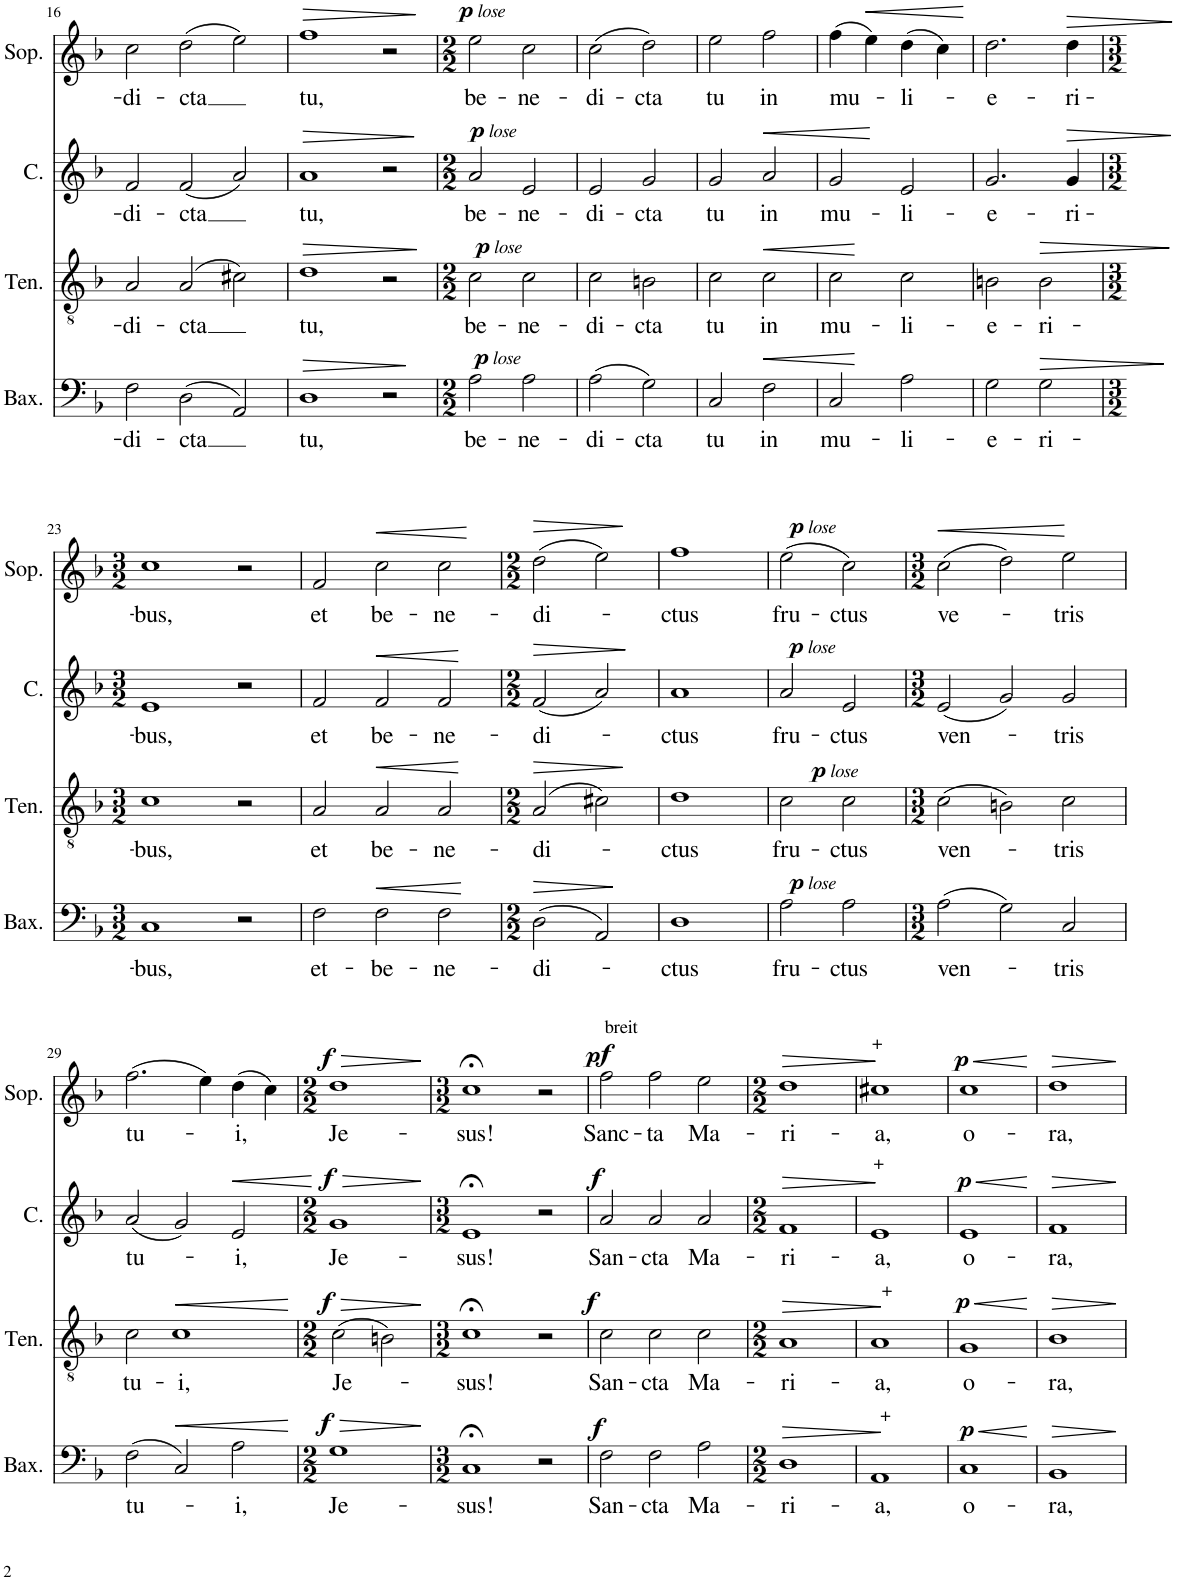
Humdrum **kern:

**kern	**text	**dynam	**kern	**text	**dynam	**kern	**text	**dynam	**kern	**text	**dynam
*part4	*part4	*part4	*part3	*part3	*part3	*part2	*part2	*part2	*part1	*part1	*part1
*staff4	*staff4	*staff4	*staff3	*staff3	*staff3	*staff2	*staff2	*staff2	*staff1	*staff1	*staff1
*I"Baixo	*	*	*I"Tenor	*	*	*I"Contralto	*	*	*I"Soprano	*	*
*I'Bax.	*	*	*I'Ten.	*	*	*I'C.	*	*	*I'Sop.	*	*
!!LO:PB:g=z
*clefF4	*	*	*clefGv2	*	*	*clefG2	*	*	*clefG2	*	*
*k[b-]	*	*	*k[b-]	*	*	*k[b-]	*	*	*k[b-]	*	*
*M3/2	*	*	*M3/2	*	*	*M3/2	*	*	*M3/2	*	*
=16	=16	=16	=16	=16	=16	=16	=16	=16	=16	=16	=16
!	!LO:LY:b	!	!	!LO:LY:b	!	!	!LO:LY:b	!	!	!LO:LY:b	!
2F\	-di-	.	2A/	-di-	.	2f/	-di-	.	2cc\	-di-	.
!	!LO:LY:b	!	!	!LO:LY:b	!	!	!LO:LY:b	!	!	!LO:LY:b	!
(2D\	-cta	.	(2A/	-cta	.	(2f/	-cta	.	(2dd\	-cta	.
2AA/)	.	.	2c#X\)	.	.	2a/)	.	.	2ee\)	.	.
=17	=17	=17	=17	=17	=17	=17	=17	=17	=17	=17	=17
!	!LO:LY:b	!LO:HP:b	!	!LO:LY:b	!LO:HP:b	!	!LO:LY:b	!LO:HP:b	!	!LO:LY:b	!LO:HP:b
1D	tu,	>	1d	tu,	>	1a	tu,	>	1ff	tu,	>
2r	.	]	2r	.	]	2r	.	]	2r	.	]
=18	=18	=18	=18	=18	=18	=18	=18	=18	=18	=18	=18
*M2/2	*	*	*M2/2	*	*	*M2/2	*	*	*M2/2	*	*
!	!LO:LY:b	!LO:DY:a	!	!LO:LY:b	!	!	!LO:LY:b	!	!	!LO:LY:b	!
!	!	!LO:DY:n=1:a	!	!	!LO:DY:a	!	!	!	!	!	!
!	!	!	!	!	!LO:DY:n=1:a	!	!	!LO:DY:a	!	!	!
!	!	!	!	!	!	!	!	!LO:DY:n=1:a	!	!	!LO:DY:a
!	!	!	!	!	!	!	!	!	!	!	!LO:DY:n=1:a
2A\	be-	p other-dynamics	2c\	be-	p other-dynamics	2a/	be-	p other-dynamics	2ee\	be-	p other-dynamics
!	!LO:LY:b	!	!	!LO:LY:b	!	!	!LO:LY:b	!	!	!LO:LY:b	!
2A\	-ne-	.	2c\	-ne-	.	2e/	-ne-	.	2cc\	-ne-	.
=19	=19	=19	=19	=19	=19	=19	=19	=19	=19	=19	=19
!	!LO:LY:b	!	!	!LO:LY:b	!	!	!LO:LY:b	!	!	!LO:LY:b	!
(2A\	-di-	.	2c\	-di-	.	2e/	-di-	.	(2cc\	-di-	.
!	!LO:LY:b	!	!	!LO:LY:b	!	!	!LO:LY:b	!	!	!LO:LY:b	!
2G\)	-cta	.	2Bn\	-cta	.	2g/	-cta	.	2dd\)	-cta	.
=20	=20	=20	=20	=20	=20	=20	=20	=20	=20	=20	=20
!	!LO:LY:b	!	!	!LO:LY:b	!	!	!LO:LY:b	!	!	!LO:LY:b	!
2C/	tu	.	2c\	tu	.	2g/	tu	.	2ee\	tu	.
!	!LO:LY:b	!LO:HP:b	!	!LO:LY:b	!LO:HP:b	!	!LO:LY:b	!LO:HP:b	!	!LO:LY:b	!
2F\	in	<	2c\	in	<	2a/	in	<	2ff\	in	.
.	.	[	.	.	[	.	.	[	.	.	.
=21	=21	=21	=21	=21	=21	=21	=21	=21	=21	=21	=21
!	!LO:LY:b	!	!	!LO:LY:b	!	!	!LO:LY:b	!	!	!LO:LY:b	!
2C/	mu-	.	2c\	mu-	.	2g/	mu-	.	(4ff\	mu-	.
!	!	!	!	!	!	!	!	!	!	!	!LO:HP:b
.	.	.	.	.	.	.	.	.	4ee\)	.	<
!	!LO:LY:b	!	!	!LO:LY:b	!	!	!LO:LY:b	!	!	!LO:LY:b	!
2A\	-li-	.	2c\	-li-	.	2e/	-li-	.	(4dd\	-li-	.
.	.	.	.	.	.	.	.	.	4cc\)	.	.
.	.	.	.	.	.	.	.	.	.	.	[
=22	=22	=22	=22	=22	=22	=22	=22	=22	=22	=22	=22
!	!LO:LY:b	!	!	!LO:LY:b	!	!	!LO:LY:b	!	!	!LO:LY:b	!
2G\	-e-	.	2Bn\	-e-	.	2.g/	-e-	.	2.dd\	-e-	.
!	!LO:LY:b	!LO:HP:b	!	!LO:LY:b	!LO:HP:b	!	!	!	!	!	!
2G\	-ri-	>	2B\	-ri-	>	.	.	.	.	.	.
!	!	!	!	!	!	!	!LO:LY:b	!LO:HP:b	!	!LO:LY:b	!LO:HP:b
.	.	.	.	.	.	4g/	-ri-	>	4dd\	-ri-	>
.	.	]	.	.	]	.	.	]	.	.	]
!!LO:LB:g=z
=23	=23	=23	=23	=23	=23	=23	=23	=23	=23	=23	=23
*M3/2	*	*	*M3/2	*	*	*M3/2	*	*	*M3/2	*	*
!	!LO:LY:b	!	!	!LO:LY:b	!	!	!LO:LY:b	!	!	!LO:LY:b	!
1C	-bus,	.	1c	-bus,	.	1e	-bus,	.	1cc	-bus,	.
2r	.	.	2r	.	.	2r	.	.	2r	.	.
=24	=24	=24	=24	=24	=24	=24	=24	=24	=24	=24	=24
!	!LO:LY:b	!	!	!LO:LY:b	!	!	!LO:LY:b	!	!	!LO:LY:b	!
2F\	et-	.	2A/	et	.	2f/	et	.	2f/	et	.
!	!LO:LY:b	!LO:HP:b	!	!LO:LY:b	!LO:HP:b	!	!LO:LY:b	!LO:HP:b	!	!LO:LY:b	!LO:HP:b
2F\	-be-	<	2A/	be-	<	2f/	be-	<	2cc\	be-	<
!	!LO:LY:b	!	!	!LO:LY:b	!	!	!LO:LY:b	!	!	!LO:LY:b	!
2F\	-ne-	[	2A/	-ne-	[	2f/	-ne-	[	2cc\	-ne-	[
=25	=25	=25	=25	=25	=25	=25	=25	=25	=25	=25	=25
*M2/2	*	*	*M2/2	*	*	*M2/2	*	*	*M2/2	*	*
!	!LO:LY:b	!LO:HP:b	!	!LO:LY:b	!LO:HP:b	!	!LO:LY:b	!LO:HP:b	!	!LO:LY:b	!LO:HP:b
(2D\	-di-	>	(2A/	-di-	>	(2f/	-di-	>	(2dd\	-di-	>
2AA/)	.	]	2c#X\)	.	]	2a/)	.	]	2ee\)	.	]
=26	=26	=26	=26	=26	=26	=26	=26	=26	=26	=26	=26
!	!LO:LY:b	!	!	!LO:LY:b	!	!	!LO:LY:b	!	!	!LO:LY:b	!
1D	-ctus	.	1d	-ctus	.	1a	-ctus	.	1ff	-ctus	.
=27	=27	=27	=27	=27	=27	=27	=27	=27	=27	=27	=27
!	!LO:LY:b	!LO:DY:a	!	!LO:LY:b	!	!	!LO:LY:b	!	!	!LO:LY:b	!
!	!	!LO:DY:n=1:a	!	!	!	!	!	!LO:DY:a	!	!	!
!	!	!	!	!	!	!	!	!LO:DY:n=1:a	!	!	!LO:DY:a
!	!	!	!	!	!	!	!	!	!	!	!LO:DY:n=1:a
2A\	fru-	p other-dynamics	2c\	fru-	.	2a/	fru-	p other-dynamics	(2ee\	fru-	p other-dynamics
!	!LO:LY:b	!	!	!LO:LY:b	!LO:DY:a	!	!LO:LY:b	!	!	!LO:LY:b	!
!	!	!	!	!	!LO:DY:n=1:a	!	!	!	!	!	!
2A\	-ctus	.	2c\	-ctus	p other-dynamics	2e/	-ctus	.	2cc\)	-ctus	.
=28	=28	=28	=28	=28	=28	=28	=28	=28	=28	=28	=28
*M3/2	*	*	*M3/2	*	*	*M3/2	*	*	*M3/2	*	*
!	!LO:LY:b	!	!	!LO:LY:b	!	!	!LO:LY:b	!	!	!LO:LY:b	!LO:HP:b
(2A\	ven-	.	(2c\	ven-	.	(2e/	ven-	.	(2cc\	ve-	<
2G\)	.	.	2Bn\)	.	.	2g/)	.	.	2dd\)	.	[
!	!LO:LY:b	!	!	!LO:LY:b	!	!	!LO:LY:b	!	!	!LO:LY:b	!
2C/	-tris	.	2c\	-tris	.	2g/	-tris	.	2ee\	-tris	.
!!LO:LB:g=z
=29	=29	=29	=29	=29	=29	=29	=29	=29	=29	=29	=29
!	!LO:LY:b	!	!	!LO:LY:b	!	!	!LO:LY:b	!	!	!LO:LY:b	!
(2F\	tu-	.	2c\	tu-	.	(2a/	tu-	.	(2.ff\	tu-	.
!	!	!LO:HP:b	!	!LO:LY:b	!LO:HP:b	!	!	!	!	!	!
2C/)	.	<	1c	-i,	<	2g/)	.	.	.	.	.
.	.	.	.	.	.	.	.	.	4ee\)	.	.
!	!LO:LY:b	!	!	!	!	!	!LO:LY:b	!LO:HP:b	!	!LO:LY:b	!
2A\	-i,	.	.	.	.	2e/	-i,	<	(4dd\	-i,	.
.	.	.	.	.	.	.	.	.	4cc\)	.	.
.	.	[	.	.	[	.	.	[	.	.	.
=30	=30	=30	=30	=30	=30	=30	=30	=30	=30	=30	=30
*M2/2	*	*	*M2/2	*	*	*M2/2	*	*	*M2/2	*	*
!	!LO:LY:b	!LO:HP:b	!	!LO:LY:b	!LO:HP:b	!	!LO:LY:b	!LO:HP:b	!	!LO:LY:b	!LO:HP:b
!	!	!LO:DY:n=1:a	!	!	!LO:DY:n=1:a	!	!	!LO:DY:n=1:a	!	!	!LO:DY:n=1:a
1G	Je-	> f	(2c\	Je-	> f	1g	Je-	> f	1dd	Je-	> f
.	.	.	2Bn\)	.	.	.	.	.	.	.	.
.	.	]	.	.	]	.	.	]	.	.	]
=31	=31	=31	=31	=31	=31	=31	=31	=31	=31	=31	=31
*M3/2	*	*	*M3/2	*	*	*M3/2	*	*	*M3/2	*	*
!	!LO:LY:b	!	!	!LO:LY:b	!	!	!LO:LY:b	!	!	!LO:LY:b	!
1C;<	-sus!	.	1c;<	-sus!	.	1e;<	-sus!	.	1cc;<	-sus!	.
2r	.	.	2r	.	.	2r	.	.	2r	.	.
=32	=32	=32	=32	=32	=32	=32	=32	=32	=32	=32	=32
!	!	!	!	!	!	!	!	!	!LO:TX:a:t=breit	!	!
!	!LO:LY:b	!LO:DY:a	!	!LO:LY:b	!LO:DY:a	!	!LO:LY:b	!LO:DY:a	!	!LO:LY:b	!LO:DY:a
!	!	!	!	!	!	!	!	!	!	!	!LO:DY:n=1:a
2F\	San-	f	2c\	San-	f	2a/	San-	f	2ff\	Sanc-	p f
!	!LO:LY:b	!	!	!LO:LY:b	!	!	!LO:LY:b	!	!	!LO:LY:b	!
2F\	-cta	.	2c\	-cta	.	2a/	-cta	.	2ff\	-ta	.
!	!LO:LY:b	!	!	!LO:LY:b	!	!	!LO:LY:b	!	!	!LO:LY:b	!
2A\	Ma-	.	2c\	Ma-	.	2a/	Ma-	.	2ee\	Ma-	.
=33	=33	=33	=33	=33	=33	=33	=33	=33	=33	=33	=33
*M2/2	*	*	*M2/2	*	*	*M2/2	*	*	*M2/2	*	*
!	!LO:LY:b	!LO:HP:b	!	!LO:LY:b	!LO:HP:b	!	!LO:LY:b	!LO:HP:b	!	!LO:LY:b	!LO:HP:b
1D	-ri-	>	1A	-ri-	>	1f	-ri-	>	1dd	-ri-	>
.	.	]	.	.	]	.	.	]	.	.	]
=34	=34	=34	=34	=34	=34	=34	=34	=34	=34	=34	=34
!	!	!	!	!	!	!	!	!	!LO:TX:a:t=+	!	!
!	!	!	!	!	!	!LO:TX:a:t=+	!	!	!	!	!
!	!	!	!LO:TX:a:t=+	!	!	!	!	!	!	!	!
!LO:TX:a:t=+	!	!	!	!	!	!	!	!	!	!	!
!	!LO:LY:b	!	!	!LO:LY:b	!	!	!LO:LY:b	!	!	!LO:LY:b	!
1AA	-a,	.	1A	-a,	.	1e	-a,	.	1cc#X	-a,	.
=35	=35	=35	=35	=35	=35	=35	=35	=35	=35	=35	=35
!	!LO:LY:b	!LO:HP:b	!	!LO:LY:b	!LO:HP:b	!	!LO:LY:b	!LO:HP:b	!	!LO:LY:b	!LO:HP:b
!	!	!LO:DY:n=1:a	!	!	!LO:DY:n=1:a	!	!	!LO:DY:n=1:a	!	!	!LO:DY:n=1:a
1C	o-	< p	1G	o-	< p	1e	o-	< p	1cc	o-	< p
.	.	[	.	.	[	.	.	[	.	.	[
=36	=36	=36	=36	=36	=36	=36	=36	=36	=36	=36	=36
!	!LO:LY:b	!LO:HP:b	!	!LO:LY:b	!LO:HP:b	!	!LO:LY:b	!LO:HP:b	!	!LO:LY:b	!LO:HP:b
1BB-	-ra,	>	1B-	-ra,	>	1f	-ra,	>	1dd	-ra,	>
.	.	]	.	.	]	.	.	]	.	.	]
=	=	=	=	=	=	=	=	=	=	=	=
*-	*-	*-	*-	*-	*-	*-	*-	*-	*-	*-	*-
